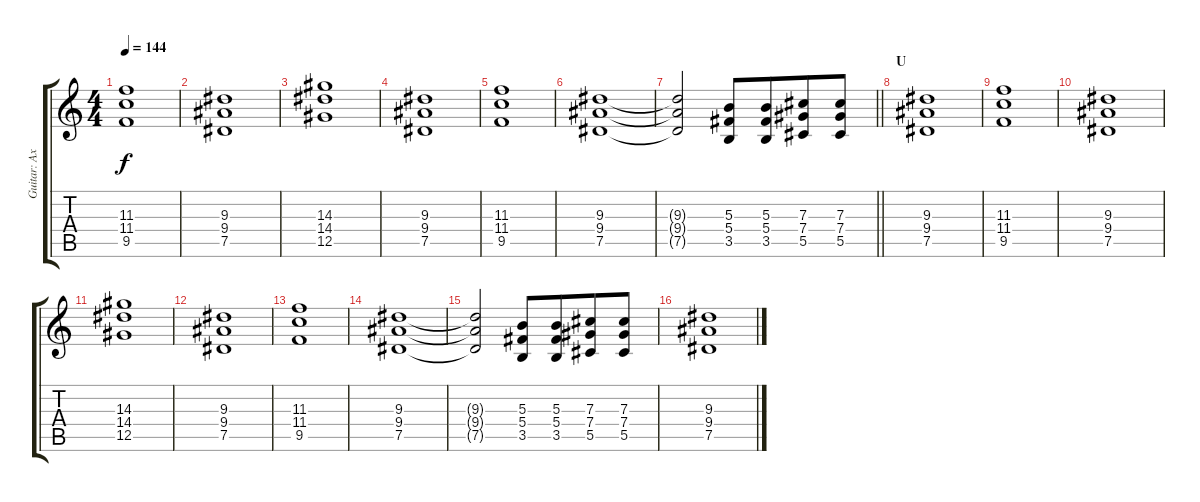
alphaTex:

\track ("Guitar: Axel" "Guitar: Ax") {instrument acousticguitarsteel}
\staff {score tabs}
\tuning (Eb4 Bb3 Gb3 Db3 Ab2 Eb2) {hide}
\ts (4 4)
\tempo 144
\clef g2
\ks c
(11.3 11.4 9.5).1{dy f} |
(9.3 9.4 7.5).1 |
(14.3 14.4 12.5).1 |
(9.3 9.4 7.5).1 |
(11.3 11.4 9.5).1 |
(9.3 9.4 7.5).1 |
\barLineRight lightlight
(9.3{t} 9.4{t} 7.5{t}).2 (5.3 5.4 3.5).8 (5.3 5.4 3.5).8{beam merge} (7.3 7.4 5.5).8 (7.3 7.4 5.5).8 |
\section ("" "U")
(9.3 9.4 7.5).1 |
(11.3 11.4 9.5).1 |
(9.3 9.4 7.5).1 |
(14.3 14.4 12.5).1 |
(9.3 9.4 7.5).1 |
(11.3 11.4 9.5).1 |
(9.3 9.4 7.5).1 |
(9.3{t} 9.4{t} 7.5{t}).2 (5.3 5.4 3.5).8 (5.3 5.4 3.5).8{beam merge} (7.3 7.4 5.5).8 (7.3 7.4 5.5).8 |
(9.3 9.4 7.5).1
